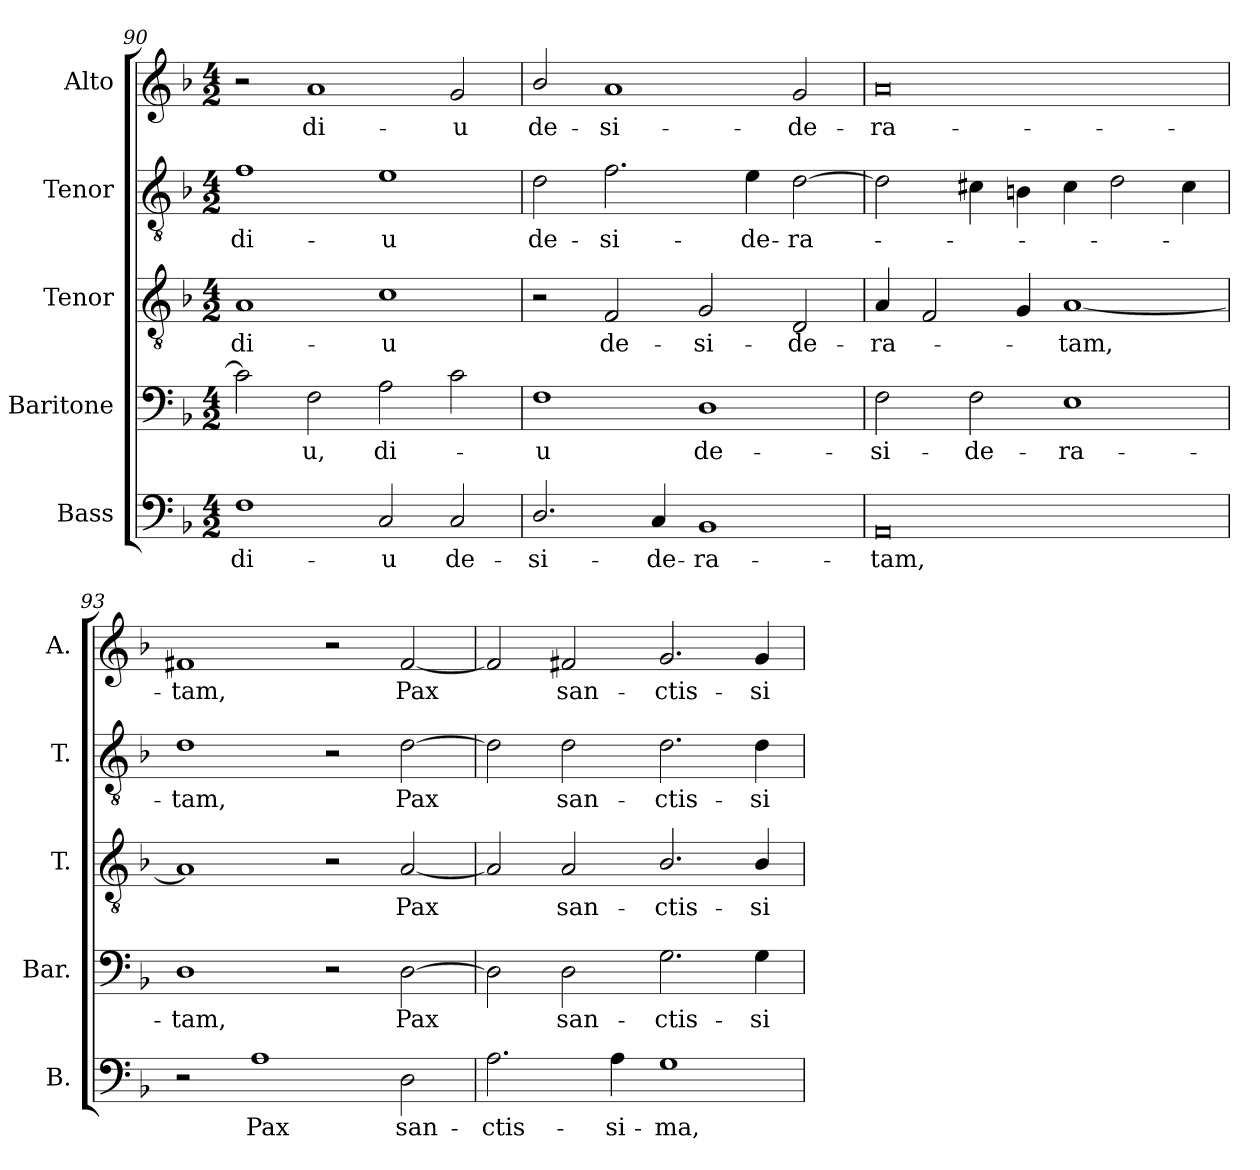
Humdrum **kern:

**kern	**text	**kern	**text	**kern	**text	**kern	**text	**kern	**text
*part5	*part5	*part4	*part4	*part3	*part3	*part2	*part2	*part1	*part1
*staff5	*staff5	*staff4	*staff4	*staff3	*staff3	*staff2	*staff2	*staff1	*staff1
*I"Bass	*	*I"Baritone	*	*I"Tenor	*	*I"Tenor	*	*I"Alto	*
*I'B.	*	*I'Bar.	*	*I'T.	*	*I'T.	*	*I'A.	*
!!LO:PB:g=z
*clefF4	*	*clefF4	*	*clefGv2	*	*clefGv2	*	*clefG2	*
*	*	*	*	*ITrd7c12	*	*ITrd7c12	*	*	*
*k[b-]	*	*k[b-]	*	*k[b-]	*	*k[b-]	*	*k[b-]	*
*F:	*	*F:	*	*F:	*	*F:	*	*F:	*
*M4/2	*	*M4/2	*	*M4/2	*	*M4/2	*	*M4/2	*
=90	=90	=90	=90	=90	=90	=90	=90	=90	=90
!	!LO:LY:b:color=#000000	!	!	!	!	!	!	!	!
!	!	!	!	!	!LO:LY:b:color=#000000	!	!	!	!
!	!	!	!	!	!	!	!LO:LY:b:color=#000000	!	!
1Fi	di-	2ci\]	.	1AAi	di-	1Fi	di-	2r	.
!	!	!	!LO:LY:b:color=#000000	!	!	!	!	!	!
!	!	!	!	!	!	!	!	!	!LO:LY:b:color=#000000
.	.	2Fi\	-u,	.	.	.	.	1ai	di-
!	!LO:LY:b:color=#000000	!	!	!	!	!	!	!	!
!	!	!	!LO:LY:b:color=#000000	!	!	!	!	!	!
!	!	!	!	!	!LO:LY:b:color=#000000	!	!	!	!
!	!	!	!	!	!	!	!LO:LY:b:color=#000000	!	!
2Ci/	-u	2Ai\	di-	1Ci	-u	1Ei	-u	.	.
!	!LO:LY:b:color=#000000	!	!	!	!	!	!	!	!
!	!	!	!	!	!	!	!	!	!LO:LY:b:color=#000000
2Ci/	de-	2ci\	.	.	.	.	.	2gi/	-u
=91	=91	=91	=91	=91	=91	=91	=91	=91	=91
!	!LO:LY:b:color=#000000	!	!	!	!	!	!	!	!
!	!	!	!LO:LY:b:color=#000000	!	!	!	!	!	!
!	!	!	!	!	!	!	!LO:LY:b:color=#000000	!	!
!	!	!	!	!	!	!	!	!	!LO:LY:b:color=#000000
2.Di/	-si-	1Fi	-u	2r	.	2Di\	de-	2b-i/	de-
!	!	!	!	!	!LO:LY:b:color=#000000	!	!	!	!
!	!	!	!	!	!	!	!LO:LY:b:color=#000000	!	!
!	!	!	!	!	!	!	!	!	!LO:LY:b:color=#000000
.	.	.	.	2FFi/	de-	2.Fi\	-si-	1ai	-si-
!	!LO:LY:b:color=#000000	!	!	!	!	!	!	!	!
4Ci/	-de-	.	.	.	.	.	.	.	.
!	!LO:LY:b:color=#000000	!	!	!	!	!	!	!	!
!	!	!	!LO:LY:b:color=#000000	!	!	!	!	!	!
!	!	!	!	!	!LO:LY:b:color=#000000	!	!	!	!
1BB-i	-ra-	1Di	de-	2GGi/	-si-	.	.	.	.
!	!	!	!	!	!	!	!LO:LY:b:color=#000000	!	!
.	.	.	.	.	.	4Ei\	-de-	.	.
!	!	!	!	!	!LO:LY:b:color=#000000	!	!	!	!
!	!	!	!	!	!	!	!LO:LY:b:color=#000000	!	!
!	!	!	!	!	!	!	!	!	!LO:LY:b:color=#000000
.	.	.	.	2DDi/	-de-	[2Di\	-ra-	2gi/	-de-
=92	=92	=92	=92	=92	=92	=92	=92	=92	=92
!	!LO:LY:b:color=#000000	!	!	!	!	!	!	!	!
!	!	!	!LO:LY:b:color=#000000	!	!	!	!	!	!
!	!	!	!	!	!LO:LY:b:color=#000000	!	!	!	!
!	!	!	!	!	!	!	!	!	!LO:LY:b:color=#000000
0AAi	-tam,	2Fi\	-si-	4AAi/	-ra-	2Di\]	.	0ai	-ra-
.	.	.	.	2FFi/	.	.	.	.	.
!	!	!	!LO:LY:b:color=#000000	!	!	!	!	!	!
.	.	2Fi\	-de-	.	.	4C#Xi\	.	.	.
.	.	.	.	4GGi/	.	4BBni\	.	.	.
!	!	!	!LO:LY:b:color=#000000	!	!	!	!	!	!
!	!	!	!	!	!LO:LY:b:color=#000000	!	!	!	!
.	.	1Ei	-ra-	[1AAi	-tam,	4C#i\	.	.	.
.	.	.	.	.	.	2Di\	.	.	.
.	.	.	.	.	.	4C#i\	.	.	.
=93	=93	=93	=93	=93	=93	=93	=93	=93	=93
!	!	!	!LO:LY:b:color=#000000	!	!	!	!	!	!
!	!	!	!	!	!	!	!LO:LY:b:color=#000000	!	!
!	!	!	!	!	!	!	!	!	!LO:LY:b:color=#000000
2r	.	1Di	-tam,	1AAi]	.	1Di	-tam,	1f#Xi	-tam,
!	!LO:LY:b:color=#000000	!	!	!	!	!	!	!	!
1Ai	Pax	.	.	.	.	.	.	.	.
.	.	2r	.	2r	.	2r	.	2r	.
!	!LO:LY:b:color=#000000	!	!	!	!	!	!	!	!
!	!	!	!LO:LY:b:color=#000000	!	!	!	!	!	!
!	!	!	!	!	!LO:LY:b:color=#000000	!	!	!	!
!	!	!	!	!	!	!	!LO:LY:b:color=#000000	!	!
!	!	!	!	!	!	!	!	!	!LO:LY:b:color=#000000
2Di\	san-	[2Di\	Pax	[2AAi/	Pax	[2Di\	Pax	[2f#i/	Pax
=94	=94	=94	=94	=94	=94	=94	=94	=94	=94
!	!LO:LY:b:color=#000000	!	!	!	!	!	!	!	!
2.Ai\	-ctis-	2Di\]	.	2AAi/]	.	2Di\]	.	2f#i/]	.
!	!	!	!LO:LY:b:color=#000000	!	!	!	!	!	!
!	!	!	!	!	!LO:LY:b:color=#000000	!	!	!	!
!	!	!	!	!	!	!	!LO:LY:b:color=#000000	!	!
!	!	!	!	!	!	!	!	!	!LO:LY:b:color=#000000
.	.	2Di\	san-	2AAi/	san-	2Di\	san-	2f#Xi/	san-
!	!LO:LY:b:color=#000000	!	!	!	!	!	!	!	!
4Ai\	-si-	.	.	.	.	.	.	.	.
!	!LO:LY:b:color=#000000	!	!	!	!	!	!	!	!
!	!	!	!LO:LY:b:color=#000000	!	!	!	!	!	!
!	!	!	!	!	!LO:LY:b:color=#000000	!	!	!	!
!	!	!	!	!	!	!	!LO:LY:b:color=#000000	!	!
!	!	!	!	!	!	!	!	!	!LO:LY:b:color=#000000
1Gi	-ma,	2.Gi\	-ctis-	2.BB-i/	-ctis-	2.Di\	-ctis-	2.gi/	-ctis-
!	!	!	!LO:LY:b:color=#000000	!	!	!	!	!	!
!	!	!	!	!	!LO:LY:b:color=#000000	!	!	!	!
!	!	!	!	!	!	!	!LO:LY:b:color=#000000	!	!
!	!	!	!	!	!	!	!	!	!LO:LY:b:color=#000000
.	.	4Gi\	-si-	4BB-i/	-si-	4Di\	-si-	4gi/	-si-
=	=	=	=	=	=	=	=	=	=
*-	*-	*-	*-	*-	*-	*-	*-	*-	*-
